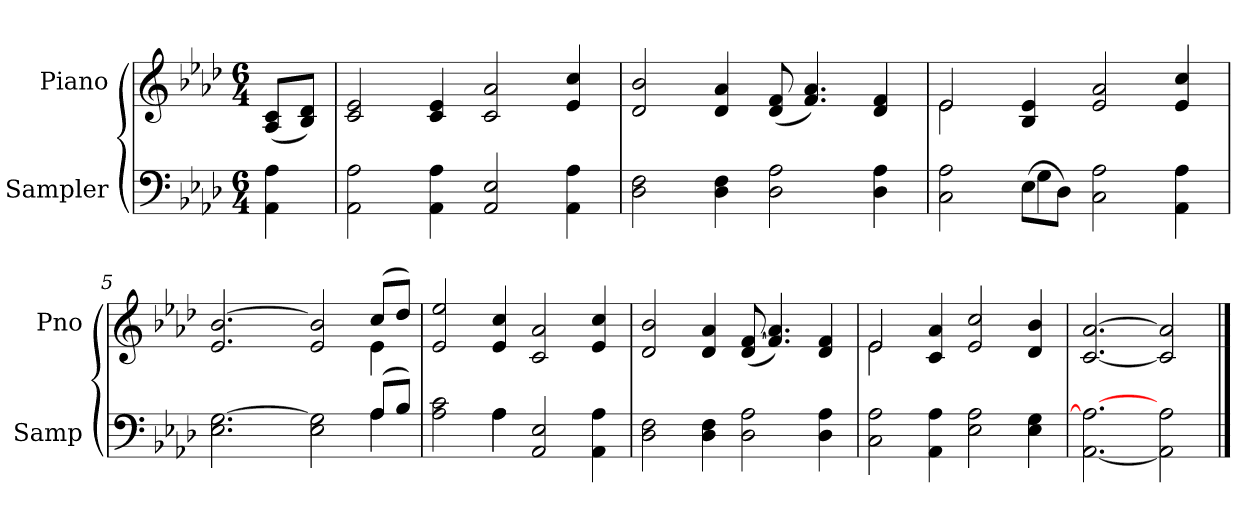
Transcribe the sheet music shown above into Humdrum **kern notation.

**kern	**kern
*part2	*part1
*staff2	*staff1
*I"Sampler	*I"Piano
*I'Samp	*I'Pno
*clefF4	*clefG2
*k[b-e-a-d-]	*k[b-e-a-d-]
*A-:	*A-:
*M6/4	*M6/4
=1	=1
4AA-\ 4A-\	(8A-/ 8c/L
.	8B-/ 8d-/J)
=2	=2
2AA-\ 2A-\	2c 2e-
4AA-\ 4A-\	4c 4e-
2AA-/ 2E-/	2c 2a-
4AA-\ 4A-\	4e- 4cc
=3	=3
2D-\ 2F\	2d-/ 2b-/
4D-\ 4F\	4d-/ 4a-/
2D-\ 2A-\	(8d-/ 8f/
.	4.f/ 4.a-/)
4D-\ 4A-\	4d-/ 4f/
=4	=4
*^	*^
2C\ 2A-\	2ryy	2e-/	2e-
(8E-\L	4G	4B-/ 4e-/	1ryy
8D-\J)	.	.	.
2C\ 2A-\	2.ryy	2e-/ 2a-/	.
4AA-\ 4A-\	.	4e-/ 4cc/	.
=5	=5	=5	=5
2.E-\ [2.G\	4ryy	2.e-/ [2.b-/	4ryy
*v	*v	*	*
*	*v	*v
2E-\ 2G\]	2e-/ 2b-/]
*^	*^
(8A-/L	4A-	(8cc/L	4e-
8B-/J)	.	8dd-/J)	.
*	*	*v	*v
=6	=6	=6
2A-\ 2c\	2ryy	2e-/ 2ee-/
4A-\	4A-	4e-/ 4cc/
2AA-/ 2E-/	2.ryy	2c/ 2a-/
4AA-\ 4A-\	.	4e-/ 4cc/
*v	*v	*
=7	=7
2D-\ 2F\	2d-/ 2b-/
4D-\ 4F\	4d-/ 4a-/
2D-\ 2A-\	(8d-/ [8f/
.	4.f/] 4.a-/)
4D-\ 4A-\	4d-/ 4f/
=8	=8
*	*^
2C\ 2A-\	2e-/	2e-
4AA-\ 4A-\	4c/ 4a-/	1ryy
2E-\ 2A-\	2e-/ 2cc/	.
4E-\ 4G\	4d-/ 4b-/	.
*	*v	*v
=9	=9
[2.AA- 2.A-_	[2.c [2.a-
2AA-] 2A-	2c] 2a-]
==	==
*-	*-
